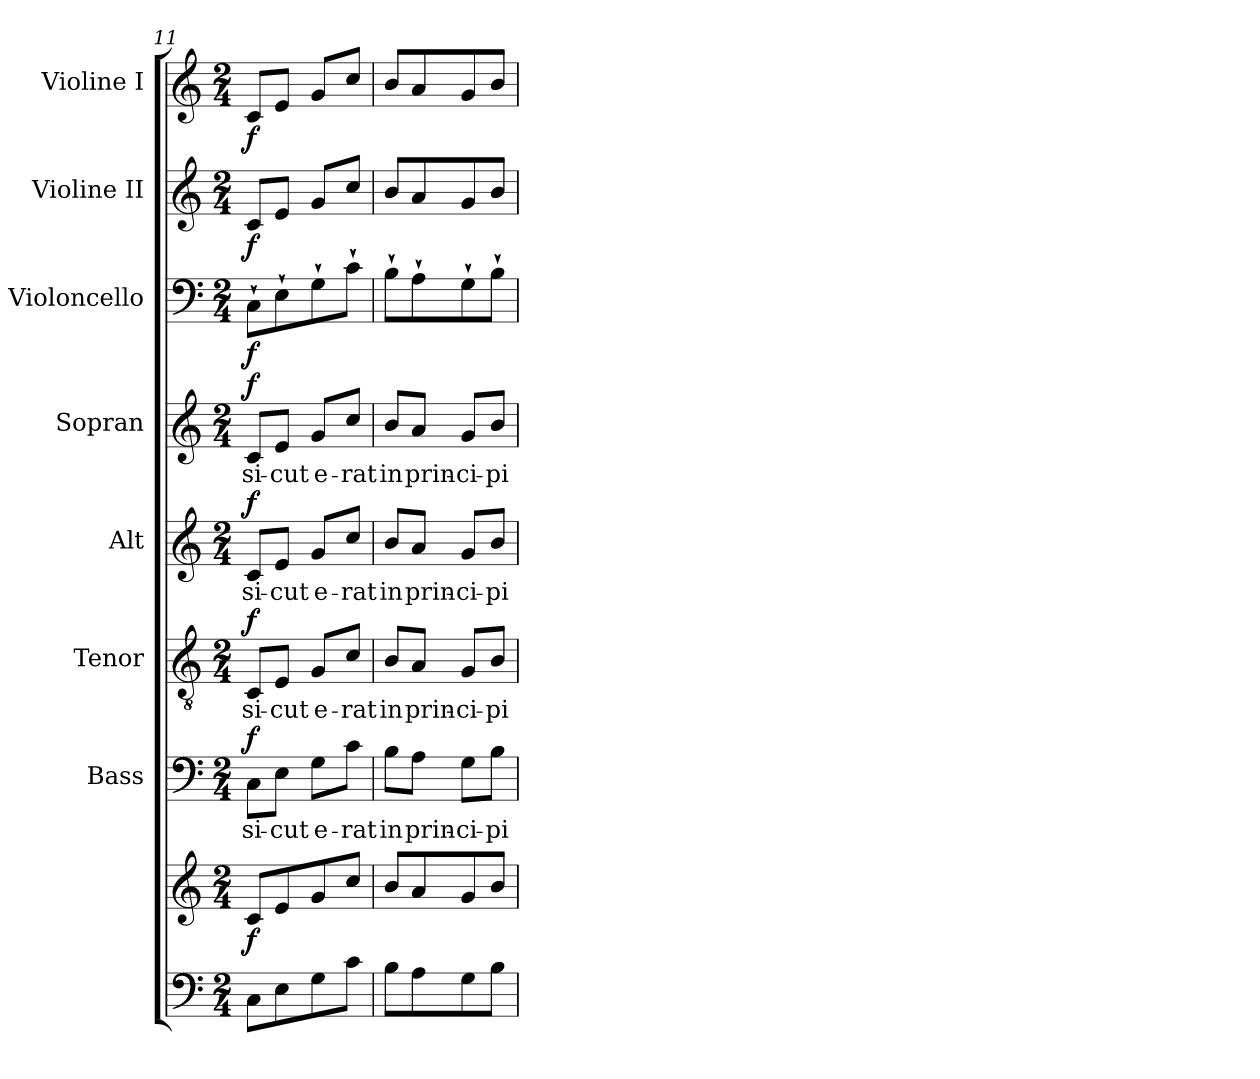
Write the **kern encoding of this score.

**kern	**kern	**dynam	**kern	**text	**dynam	**kern	**text	**dynam	**kern	**text	**dynam	**kern	**text	**dynam	**kern	**dynam	**kern	**dynam	**kern	**dynam
*part8	*part8	*part8	*part7	*part7	*part7	*part6	*part6	*part6	*part5	*part5	*part5	*part4	*part4	*part4	*part3	*part3	*part2	*part2	*part1	*part1
*staff9	*staff8	*staff8/9	*staff7	*staff7	*staff7	*staff6	*staff6	*staff6	*staff5	*staff5	*staff5	*staff4	*staff4	*staff4	*staff3	*staff3	*staff2	*staff2	*staff1	*staff1
*	*	*	*I"Bass	*	*	*I"Tenor	*	*	*I"Alt	*	*	*I"Sopran	*	*	*I"Violoncello	*	*I"Violine II	*	*I"Violine I	*
*	*	*	*I'B.	*	*	*I'T.	*	*	*I'A.	*	*	*I'S.	*	*	*I'Vc.	*	*I'Vl. II	*	*I'Vl. I	*
*clefF4	*clefG2	*	*clefF4	*	*	*clefGv2	*	*	*clefG2	*	*	*clefG2	*	*	*clefF4	*	*clefG2	*	*clefG2	*
*	*	*	*	*	*	*	*	*	*	*	*	*	*	*	*ITrd7c12	*	*	*	*	*
*k[]	*k[]	*	*k[]	*	*	*k[]	*	*	*k[]	*	*	*k[]	*	*	*k[]	*	*k[]	*	*k[]	*
*C:	*C:	*	*C:	*	*	*C:	*	*	*C:	*	*	*C:	*	*	*C:	*	*C:	*	*C:	*
*M2/4	*M2/4	*	*M2/4	*	*	*M2/4	*	*	*M2/4	*	*	*M2/4	*	*	*M2/4	*	*M2/4	*	*M2/4	*
=11	=11	=11	=11	=11	=11	=11	=11	=11	=11	=11	=11	=11	=11	=11	=11	=11	=11	=11	=11	=11
!	!	!LO:DY:b	!	!LO:LY:b	!LO:DY:a	!	!LO:LY:b	!LO:DY:a	!	!LO:LY:b	!LO:DY:a	!	!LO:LY:b	!LO:DY:a	!	!LO:DY:b	!	!LO:DY:b	!	!LO:DY:b
8C\L	8c/L	f	8C\L	si-	f	8C/L	si-	f	8c/L	si-	f	8c/L	si-	f	8CC`>\L	f	8c/L	f	8c/L	f
!	!	!	!	!LO:LY:b	!	!	!LO:LY:b	!	!	!LO:LY:b	!	!	!LO:LY:b	!	!	!	!	!	!	!
8E\	8e/	.	8E\J	-cut	.	8E/J	-cut	.	8e/J	-cut	.	8e/J	-cut	.	8EE`>\	.	8e/J	.	8e/J	.
!	!	!	!	!LO:LY:b	!	!	!LO:LY:b	!	!	!LO:LY:b	!	!	!LO:LY:b	!	!	!	!	!	!	!
8G\	8g/	.	8G\L	e-	.	8G/L	e-	.	8g/L	e-	.	8g/L	e-	.	8GG`>\	.	8g/L	.	8g/L	.
!	!	!	!	!LO:LY:b	!	!	!LO:LY:b	!	!	!LO:LY:b	!	!	!LO:LY:b	!	!	!	!	!	!	!
8c\J	8cc/J	.	8c\J	-rat	.	8c/J	-rat	.	8cc/J	-rat	.	8cc/J	-rat	.	8C`>\J	.	8cc/J	.	8cc/J	.
=12	=12	=12	=12	=12	=12	=12	=12	=12	=12	=12	=12	=12	=12	=12	=12	=12	=12	=12	=12	=12
!	!	!	!	!LO:LY:b	!	!	!LO:LY:b	!	!	!LO:LY:b	!	!	!LO:LY:b	!	!	!	!	!	!	!
8B\L	8b/L	.	8B\L	in	.	8B/L	in	.	8b/L	in	.	8b/L	in	.	8BB`>\L	.	8b/L	.	8b/L	.
!	!	!	!	!LO:LY:b	!	!	!LO:LY:b	!	!	!LO:LY:b	!	!	!LO:LY:b	!	!	!	!	!	!	!
8A\	8a/	.	8A\J	prin-	.	8A/J	prin-	.	8a/J	prin-	.	8a/J	prin-	.	8AA`>\	.	8a/	.	8a/	.
!	!	!	!	!LO:LY:b	!	!	!LO:LY:b	!	!	!LO:LY:b	!	!	!LO:LY:b	!	!	!	!	!	!	!
8G\	8g/	.	8G\L	-ci-	.	8G/L	-ci-	.	8g/L	-ci-	.	8g/L	-ci-	.	8GG`>\	.	8g/	.	8g/	.
!	!	!	!	!LO:LY:b	!	!	!LO:LY:b	!	!	!LO:LY:b	!	!	!LO:LY:b	!	!	!	!	!	!	!
8B\J	8b/J	.	8B\J	-pi-	.	8B/J	-pi-	.	8b/J	-pi-	.	8b/J	-pi-	.	8BB`>\J	.	8b/J	.	8b/J	.
=	=	=	=	=	=	=	=	=	=	=	=	=	=	=	=	=	=	=	=	=
*-	*-	*-	*-	*-	*-	*-	*-	*-	*-	*-	*-	*-	*-	*-	*-	*-	*-	*-	*-	*-
